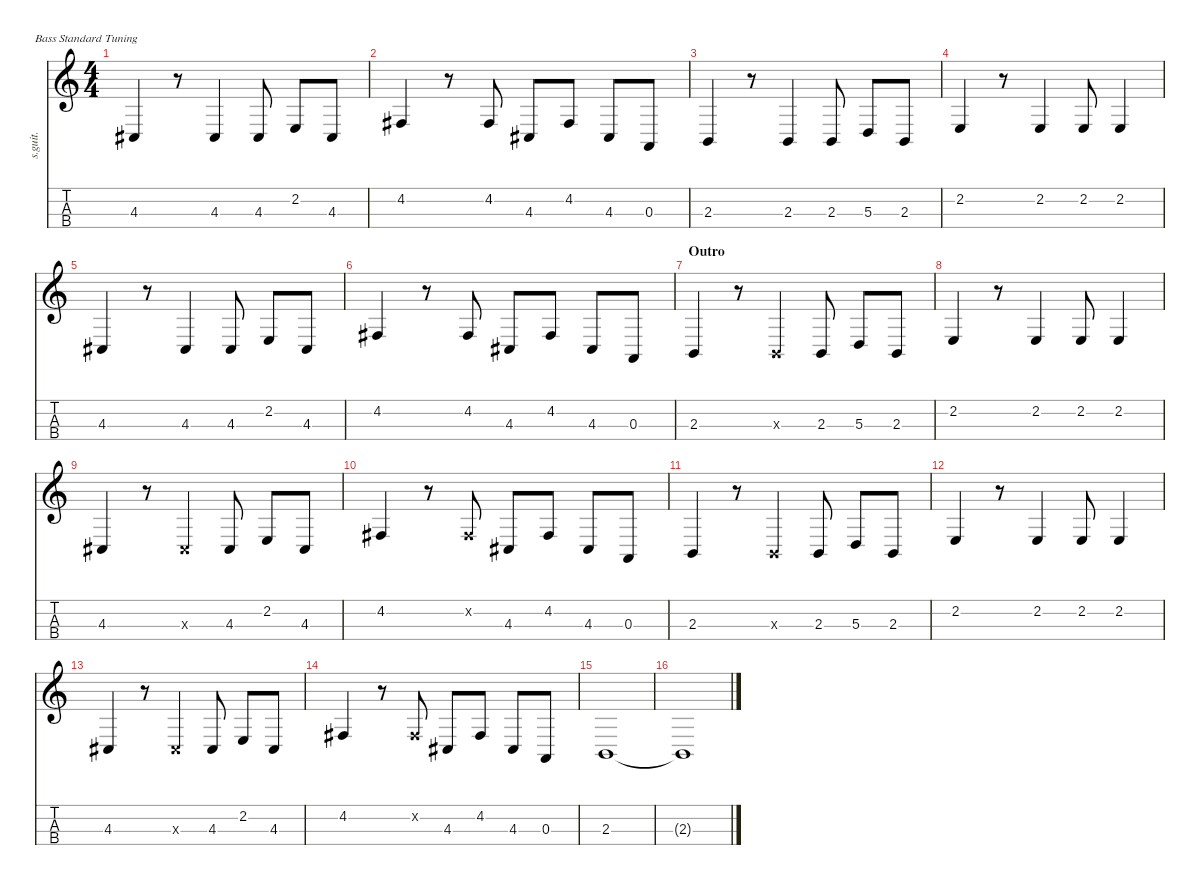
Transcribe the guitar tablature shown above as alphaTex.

\defaultSystemsLayout 4
\hideDynamics
\bracketExtendMode nobrackets
\track ("Victoria De Angelis (Bass Guitar)" "s.guit.") {instrument electricbassfinger}
\staff {score tabs}
\tuning (G2 D2 A1 E1)
\ts (4 4)
\tempo (134 hide)
\clef g2
\ks c
4.3{acc #}.4{lyrics (0 "") lyrics (1 "") lyrics (2 "") lyrics (3 "") lyrics (4 "") dy ff} r.8 4.3{acc #}.4{lyrics (0 "") lyrics (1 "") lyrics (2 "") lyrics (3 "") lyrics (4 "")} 4.3{acc #}.8{lyrics (0 "") lyrics (1 "") lyrics (2 "") lyrics (3 "") lyrics (4 "")} 2.2.8{lyrics (0 "") lyrics (1 "") lyrics (2 "") lyrics (3 "") lyrics (4 "")} 4.3{acc #}.8{lyrics (0 "") lyrics (1 "") lyrics (2 "") lyrics (3 "") lyrics (4 "")} |
4.2{acc #}.4{lyrics (0 "") lyrics (1 "") lyrics (2 "") lyrics (3 "") lyrics (4 "")} r.8 4.2{acc #}.8{lyrics (0 "") lyrics (1 "") lyrics (2 "") lyrics (3 "") lyrics (4 "")} 4.3{acc #}.8{lyrics (0 "") lyrics (1 "") lyrics (2 "") lyrics (3 "") lyrics (4 "")} 4.2{acc #}.8{lyrics (0 "") lyrics (1 "") lyrics (2 "") lyrics (3 "") lyrics (4 "")} 4.3{acc #}.8{lyrics (0 "") lyrics (1 "") lyrics (2 "") lyrics (3 "") lyrics (4 "")} 0.3.8{lyrics (0 "") lyrics (1 "") lyrics (2 "") lyrics (3 "") lyrics (4 "")} |
2.3.4{lyrics (0 "") lyrics (1 "") lyrics (2 "") lyrics (3 "") lyrics (4 "")} r.8 2.3.4{lyrics (0 "") lyrics (1 "") lyrics (2 "") lyrics (3 "") lyrics (4 "")} 2.3.8{lyrics (0 "") lyrics (1 "") lyrics (2 "") lyrics (3 "") lyrics (4 "")} 5.3.8{lyrics (0 "") lyrics (1 "") lyrics (2 "") lyrics (3 "") lyrics (4 "")} 2.3.8{lyrics (0 "") lyrics (1 "") lyrics (2 "") lyrics (3 "") lyrics (4 "")} |
2.2.4{lyrics (0 "") lyrics (1 "") lyrics (2 "") lyrics (3 "") lyrics (4 "")} r.8 2.2.4{lyrics (0 "") lyrics (1 "") lyrics (2 "") lyrics (3 "") lyrics (4 "")} 2.2.8{lyrics (0 "") lyrics (1 "") lyrics (2 "") lyrics (3 "") lyrics (4 "")} 2.2.4{lyrics (0 "") lyrics (1 "") lyrics (2 "") lyrics (3 "") lyrics (4 "")} |
4.3{acc #}.4{lyrics (0 "") lyrics (1 "") lyrics (2 "") lyrics (3 "") lyrics (4 "")} r.8 4.3{acc #}.4{lyrics (0 "") lyrics (1 "") lyrics (2 "") lyrics (3 "") lyrics (4 "")} 4.3{acc #}.8{lyrics (0 "") lyrics (1 "") lyrics (2 "") lyrics (3 "") lyrics (4 "")} 2.2.8{lyrics (0 "") lyrics (1 "") lyrics (2 "") lyrics (3 "") lyrics (4 "")} 4.3{acc #}.8{lyrics (0 "") lyrics (1 "") lyrics (2 "") lyrics (3 "") lyrics (4 "")} |
4.2{acc #}.4{lyrics (0 "") lyrics (1 "") lyrics (2 "") lyrics (3 "") lyrics (4 "")} r.8 4.2{acc #}.8{lyrics (0 "") lyrics (1 "") lyrics (2 "") lyrics (3 "") lyrics (4 "")} 4.3{acc #}.8{lyrics (0 "") lyrics (1 "") lyrics (2 "") lyrics (3 "") lyrics (4 "")} 4.2{acc #}.8{lyrics (0 "") lyrics (1 "") lyrics (2 "") lyrics (3 "") lyrics (4 "")} 4.3{acc #}.8{lyrics (0 "") lyrics (1 "") lyrics (2 "") lyrics (3 "") lyrics (4 "")} 0.3.8{lyrics (0 "") lyrics (1 "") lyrics (2 "") lyrics (3 "") lyrics (4 "")} |
\section ("" "Outro")
2.3.4{lyrics (0 "") lyrics (1 "") lyrics (2 "") lyrics (3 "") lyrics (4 "")} r.8 2.3{x}.4{lyrics (0 "") lyrics (1 "") lyrics (2 "") lyrics (3 "") lyrics (4 "")} 2.3.8{lyrics (0 "") lyrics (1 "") lyrics (2 "") lyrics (3 "") lyrics (4 "")} 5.3.8{lyrics (0 "") lyrics (1 "") lyrics (2 "") lyrics (3 "") lyrics (4 "")} 2.3.8{lyrics (0 "") lyrics (1 "") lyrics (2 "") lyrics (3 "") lyrics (4 "")} |
2.2.4{lyrics (0 "") lyrics (1 "") lyrics (2 "") lyrics (3 "") lyrics (4 "")} r.8 2.2.4{lyrics (0 "") lyrics (1 "") lyrics (2 "") lyrics (3 "") lyrics (4 "")} 2.2.8{lyrics (0 "") lyrics (1 "") lyrics (2 "") lyrics (3 "") lyrics (4 "")} 2.2.4{lyrics (0 "") lyrics (1 "") lyrics (2 "") lyrics (3 "") lyrics (4 "")} |
4.3{acc #}.4{lyrics (0 "") lyrics (1 "") lyrics (2 "") lyrics (3 "") lyrics (4 "")} r.8 4.3{x acc #}.4{lyrics (0 "") lyrics (1 "") lyrics (2 "") lyrics (3 "") lyrics (4 "")} 4.3{acc #}.8{lyrics (0 "") lyrics (1 "") lyrics (2 "") lyrics (3 "") lyrics (4 "")} 2.2.8{lyrics (0 "") lyrics (1 "") lyrics (2 "") lyrics (3 "") lyrics (4 "")} 4.3{acc #}.8{lyrics (0 "") lyrics (1 "") lyrics (2 "") lyrics (3 "") lyrics (4 "")} |
4.2{acc #}.4{lyrics (0 "") lyrics (1 "") lyrics (2 "") lyrics (3 "") lyrics (4 "")} r.8 4.2{x acc #}.8{lyrics (0 "") lyrics (1 "") lyrics (2 "") lyrics (3 "") lyrics (4 "")} 4.3{acc #}.8{lyrics (0 "") lyrics (1 "") lyrics (2 "") lyrics (3 "") lyrics (4 "")} 4.2{acc #}.8{lyrics (0 "") lyrics (1 "") lyrics (2 "") lyrics (3 "") lyrics (4 "")} 4.3{acc #}.8{lyrics (0 "") lyrics (1 "") lyrics (2 "") lyrics (3 "") lyrics (4 "")} 0.3.8{lyrics (0 "") lyrics (1 "") lyrics (2 "") lyrics (3 "") lyrics (4 "")} |
2.3.4{lyrics (0 "") lyrics (1 "") lyrics (2 "") lyrics (3 "") lyrics (4 "")} r.8 2.3{x}.4{lyrics (0 "") lyrics (1 "") lyrics (2 "") lyrics (3 "") lyrics (4 "")} 2.3.8{lyrics (0 "") lyrics (1 "") lyrics (2 "") lyrics (3 "") lyrics (4 "")} 5.3.8{lyrics (0 "") lyrics (1 "") lyrics (2 "") lyrics (3 "") lyrics (4 "")} 2.3.8{lyrics (0 "") lyrics (1 "") lyrics (2 "") lyrics (3 "") lyrics (4 "")} |
2.2.4{lyrics (0 "") lyrics (1 "") lyrics (2 "") lyrics (3 "") lyrics (4 "")} r.8 2.2.4{lyrics (0 "") lyrics (1 "") lyrics (2 "") lyrics (3 "") lyrics (4 "")} 2.2.8{lyrics (0 "") lyrics (1 "") lyrics (2 "") lyrics (3 "") lyrics (4 "")} 2.2.4{lyrics (0 "") lyrics (1 "") lyrics (2 "") lyrics (3 "") lyrics (4 "")} |
4.3{acc #}.4{lyrics (0 "") lyrics (1 "") lyrics (2 "") lyrics (3 "") lyrics (4 "")} r.8 4.3{x acc #}.4{lyrics (0 "") lyrics (1 "") lyrics (2 "") lyrics (3 "") lyrics (4 "")} 4.3{acc #}.8{lyrics (0 "") lyrics (1 "") lyrics (2 "") lyrics (3 "") lyrics (4 "")} 2.2.8{lyrics (0 "") lyrics (1 "") lyrics (2 "") lyrics (3 "") lyrics (4 "")} 4.3{acc #}.8{lyrics (0 "") lyrics (1 "") lyrics (2 "") lyrics (3 "") lyrics (4 "")} |
4.2{acc #}.4{lyrics (0 "") lyrics (1 "") lyrics (2 "") lyrics (3 "") lyrics (4 "")} r.8 4.2{x acc #}.8{lyrics (0 "") lyrics (1 "") lyrics (2 "") lyrics (3 "") lyrics (4 "")} 4.3{acc #}.8{lyrics (0 "") lyrics (1 "") lyrics (2 "") lyrics (3 "") lyrics (4 "")} 4.2{acc #}.8{lyrics (0 "") lyrics (1 "") lyrics (2 "") lyrics (3 "") lyrics (4 "")} 4.3{acc #}.8{lyrics (0 "") lyrics (1 "") lyrics (2 "") lyrics (3 "") lyrics (4 "")} 0.3.8{lyrics (0 "") lyrics (1 "") lyrics (2 "") lyrics (3 "") lyrics (4 "")} |
2.3.1{lyrics (0 "") lyrics (1 "") lyrics (2 "") lyrics (3 "") lyrics (4 "")} |
2.3{t}.1{lyrics (0 "") lyrics (1 "") lyrics (2 "") lyrics (3 "") lyrics (4 "")}
